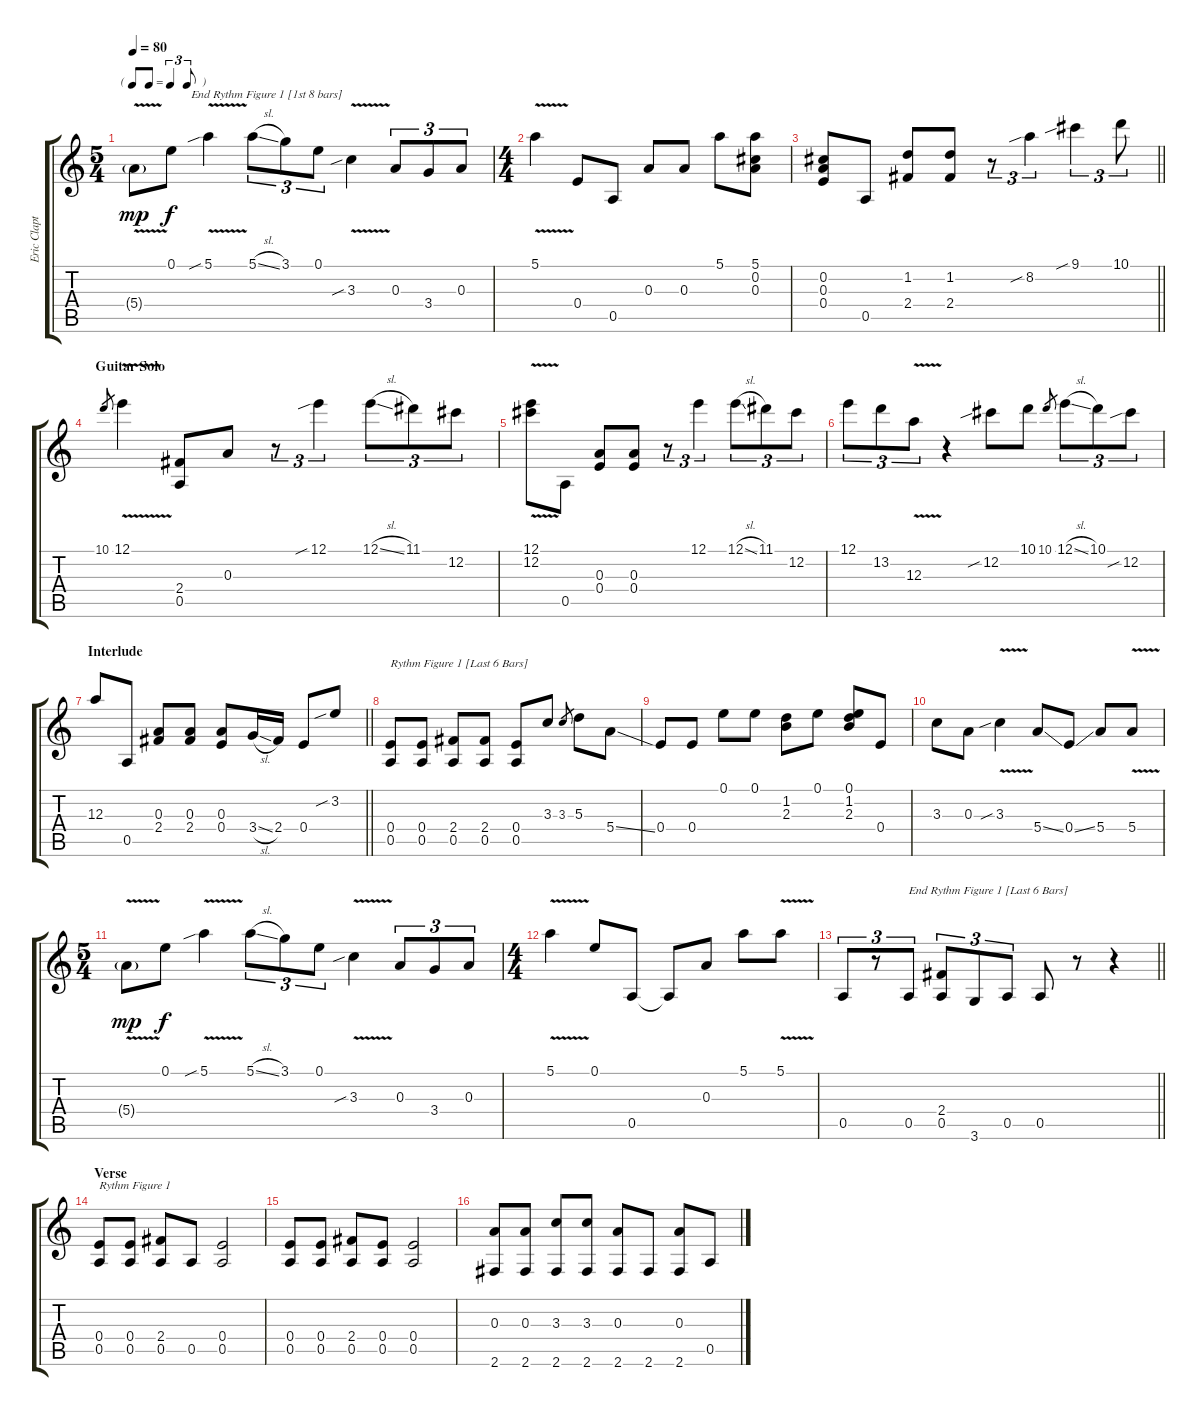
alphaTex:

\track ("Eric Clapton Guitar I" "Eric Clapt") {instrument electricguitarclean}
\staff {score tabs}
\tuning (E4 Db4 A3 E3 A2 E2) {hide}
\ts (5 4)
\tf triplet8th
\tempo 80
\clef g2
\ks c
5.4{v g}.8{txt "                   End Rythm Figure 1 [1st 8 bars]" dy mp} 0.1.8{dy f} 5.1{v sib}.4 5.1{sl}.8{tu (3 2)} 3.1.8{tu (3 2)} 0.1.8{tu (3 2)} 3.3{v sib}.4 0.3.8{tu (3 2)} 3.4.8{tu (3 2)} 0.3.8{tu (3 2)} |
\ts (4 4)
5.1{v}.4 0.4.8 0.5.8 0.3.8 0.3.8 5.1.8 (5.1 0.2 0.3).8 |
\barLineRight lightlight
(0.2 0.3 0.4).8 0.5.8 (1.2 2.4).8 (1.2 2.4).8 r.8{tu (3 2)} 8.2{sib}.4{tu (3 2)} 9.1{sib}.4{tu (3 2)} 10.1.8{tu (3 2)} |
\section ("" "Guitar Solo")
10.1.8{gr} 12.1{v}.4 (2.4 0.5).8 0.3.8 r.8{tu (3 2)} 12.1{sib}.4{tu (3 2)} 12.1{sl}.8{tu (3 2)} 11.1.8{tu (3 2)} 12.2.8{tu (3 2)} |
(12.1{v} 12.2{v}).8 0.5.8 (0.3 0.4).8 (0.3 0.4).8 r.8{tu (3 2)} 12.1.4{tu (3 2)} 12.1{sl}.8{tu (3 2)} 11.1.8{tu (3 2)} 12.2.8{tu (3 2)} |
12.1.8{tu (3 2)} 13.2.8{tu (3 2)} 12.3{v}.8{tu (3 2)} r.4 12.2{sib}.8 10.1.8 10.1.8{gr} 12.1{sl}.8{tu (3 2)} 10.1.8{tu (3 2)} 12.2{sib}.8{tu (3 2)} |
\section ("" "Interlude")
\barLineRight lightlight
12.3.8 0.5.8 (0.3 2.4).8 (0.3 2.4).8 (0.3 0.4).8 3.4{sl}.16 2.4.16 0.4.8 3.2{sib}.8 |
(0.4 0.5).8{txt "Rythm Figure 1 [Last 6 Bars]"} (0.4 0.5).8 (2.4 0.5).8 (2.4 0.5).8 (0.4 0.5).8 3.3.8 3.3.8{gr} 5.3.8 5.4{ss}.8 |
0.4.8 0.4.8 0.1.8 0.1.8 (1.2 2.3).8 0.1.8 (0.1 1.2 2.3).8 0.4.8 |
3.3.8 0.3.8 3.3{v sib}.4 5.4{ss}.8 0.4{ss}.8 5.4.8 5.4{v}.8 |
\ts (5 4)
5.4{v g}.8{dy mp} 0.1.8{dy f} 5.1{v sib}.4 5.1{sl}.8{tu (3 2)} 3.1.8{tu (3 2)} 0.1.8{tu (3 2)} 3.3{v sib}.4 0.3.8{tu (3 2)} 3.4.8{tu (3 2)} 0.3.8{tu (3 2)} |
\ts (4 4)
5.1{v}.4 0.1.8 0.5.8 0.5{t}.8 0.3.8 5.1.8 5.1{v}.8 |
\barLineRight lightlight
0.5.8{tu (3 2)} r.8{tu (3 2)} 0.5.8{tu (3 2) txt "End Rythm Figure 1 [Last 6 Bars]"} (2.4 0.5).8{tu (3 2)} 3.6.8{tu (3 2)} 0.5.8{tu (3 2)} 0.5.8 r.8 r.4 |
\section ("" "Verse")
(0.4 0.5).8{txt "Rythm Figure 1"} (0.4 0.5).8 (2.4 0.5).8 0.5.8 (0.4 0.5).2 |
(0.4 0.5).8 (0.4 0.5).8 (2.4 0.5).8 (0.4 0.5).8 (0.4 0.5).2 |
(0.3 2.6).8 (0.3 2.6).8 (3.3 2.6).8 (3.3 2.6).8 (0.3 2.6).8 2.6.8 (0.3 2.6).8 0.5.8
